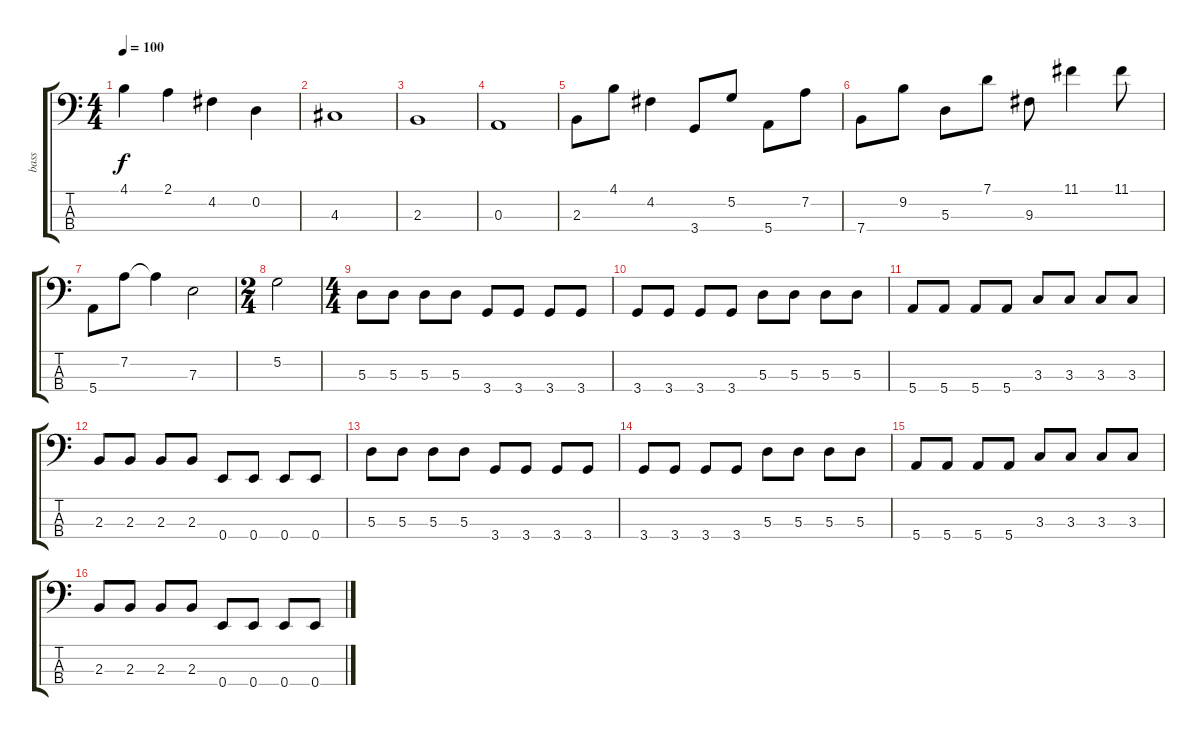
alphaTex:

\track ("bass" "bass") {instrument electricbassfinger}
\staff {score tabs}
\tuning (G2 D2 A1 E1) {hide}
\ts (4 4)
\tempo 100
\clef f4
\ks c
4.1.4{dy f} 2.1.4 4.2.4 0.2.4 |
4.3.1 |
2.3.1 |
0.3.1 |
2.3.8 4.1.8 4.2.4 3.4.8 5.2.8 5.4.8 7.2.8 |
7.4.8 9.2.8 5.3.8 7.1.8 9.3.8 11.1.4 11.1.8 |
5.4.8 7.2.8 7.2{t}.4 7.3.2 |
\ts (2 4)
5.2.2 |
\ts (4 4)
5.3.8 5.3.8 5.3.8 5.3.8 3.4.8 3.4.8 3.4.8 3.4.8 |
3.4.8 3.4.8 3.4.8 3.4.8 5.3.8 5.3.8 5.3.8 5.3.8 |
5.4.8 5.4.8 5.4.8 5.4.8 3.3.8 3.3.8 3.3.8 3.3.8 |
2.3.8 2.3.8 2.3.8 2.3.8 0.4.8 0.4.8 0.4.8 0.4.8 |
5.3.8 5.3.8 5.3.8 5.3.8 3.4.8 3.4.8 3.4.8 3.4.8 |
3.4.8 3.4.8 3.4.8 3.4.8 5.3.8 5.3.8 5.3.8 5.3.8 |
5.4.8 5.4.8 5.4.8 5.4.8 3.3.8 3.3.8 3.3.8 3.3.8 |
2.3.8 2.3.8 2.3.8 2.3.8 0.4.8 0.4.8 0.4.8 0.4.8
